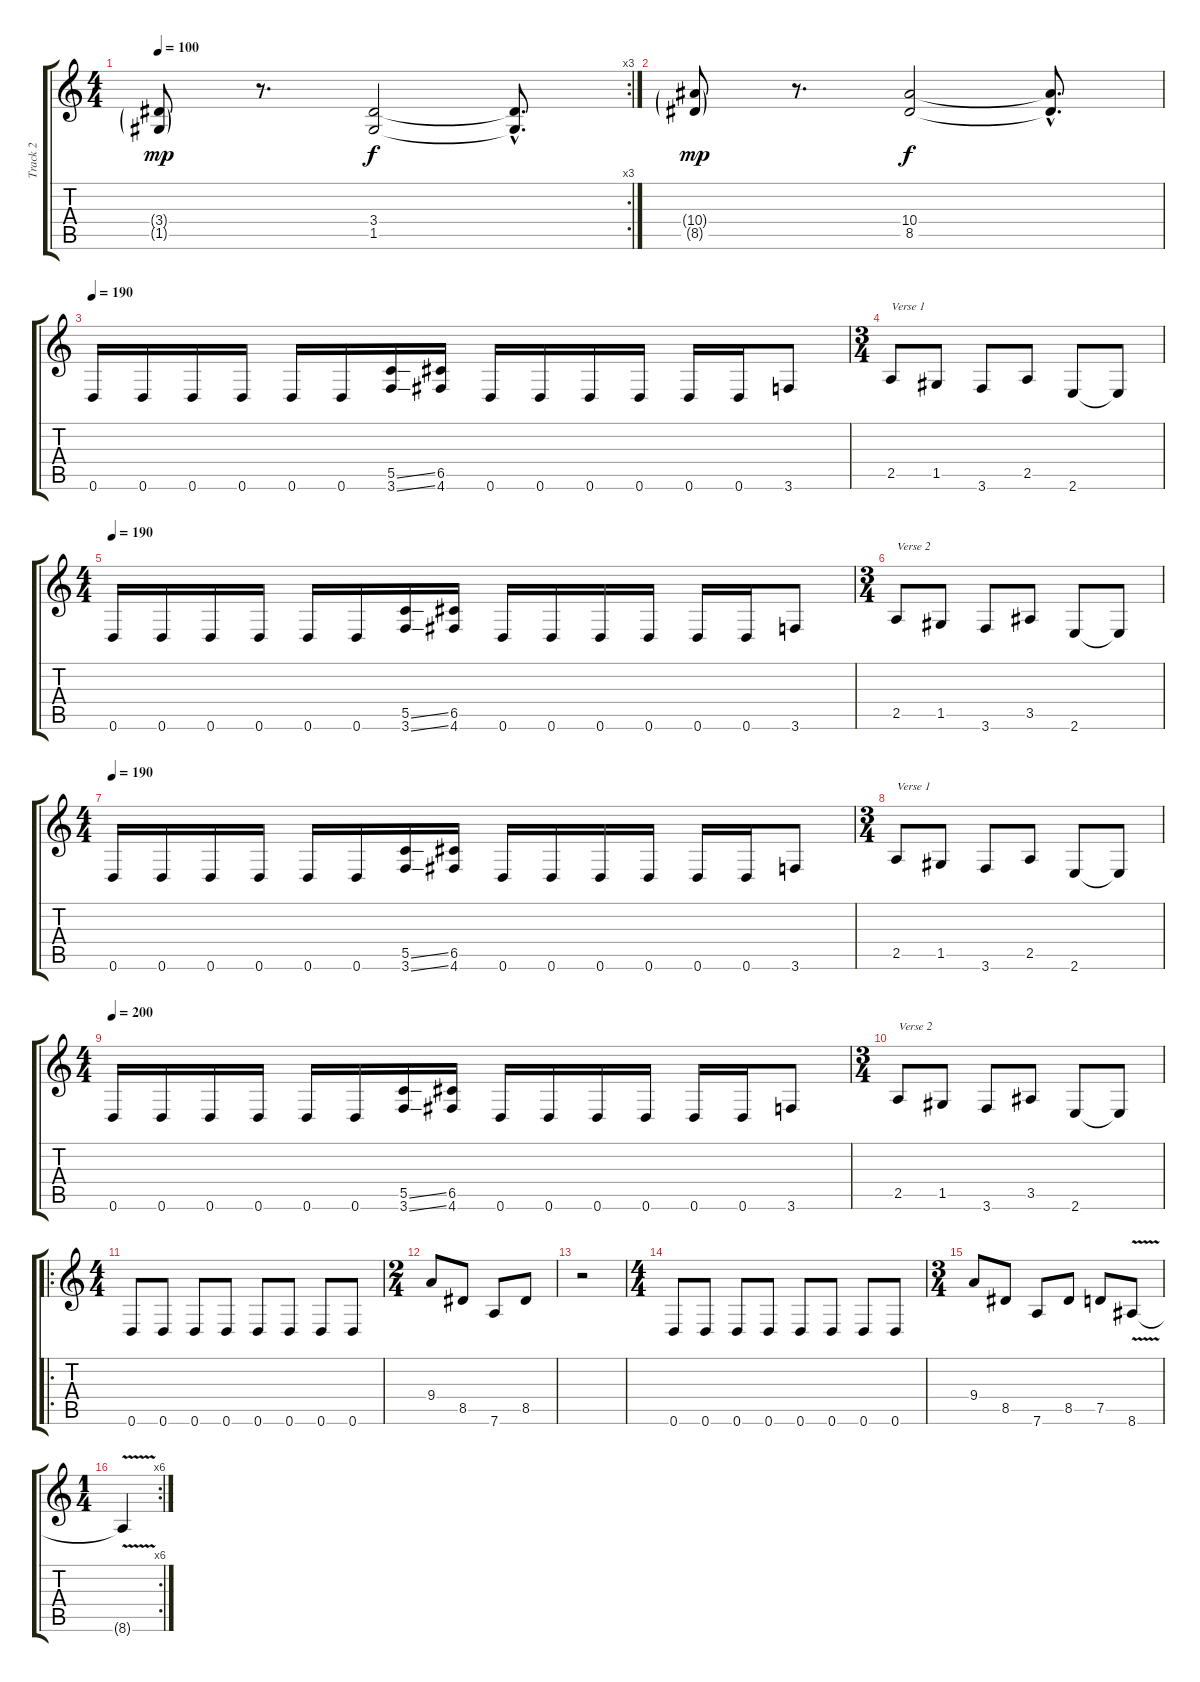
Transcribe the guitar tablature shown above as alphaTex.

\track ("Track 2" "Track 2") {instrument distortionguitar}
\staff {score tabs}
\tuning (D4 A3 F3 C3 G2 D2) {hide}
\rc 3
\ts (4 4)
\tempo 100
\clef g2
\ks c
(3.4{g} 1.5{g}).8{dy mp} r.8{d} (3.4 1.5).2{dy f} (3.4{hac t} 1.5{hac t}).8{d} |
(10.4{g} 8.5{g}).8{dy mp} r.8{d} (10.4 8.5).2{dy f} (10.4{hac t} 8.5{hac t}).8{d} |
\tempo 190
0.6.16 0.6.16 0.6.16 0.6.16 0.6.16 0.6.16 (5.5{ss} 3.6{ss}).16 (6.5 4.6).16 0.6.16 0.6.16 0.6.16 0.6.16 0.6.16 0.6.16 3.6.8 |
\ts (3 4)
2.5.8{txt "Verse 1"} 1.5.8 3.6.8 2.5.8 2.6.8 2.6{t}.8 |
\ts (4 4)
\tempo 190
0.6.16 0.6.16 0.6.16 0.6.16 0.6.16 0.6.16 (5.5{ss} 3.6{ss}).16 (6.5 4.6).16 0.6.16 0.6.16 0.6.16 0.6.16 0.6.16 0.6.16 3.6.8 |
\ts (3 4)
2.5.8{txt "Verse 2"} 1.5.8 3.6.8 3.5.8 2.6.8 2.6{t}.8 |
\ts (4 4)
\tempo 190
0.6.16 0.6.16 0.6.16 0.6.16 0.6.16 0.6.16 (5.5{ss} 3.6{ss}).16 (6.5 4.6).16 0.6.16 0.6.16 0.6.16 0.6.16 0.6.16 0.6.16 3.6.8 |
\ts (3 4)
2.5.8{txt "Verse 1"} 1.5.8 3.6.8 2.5.8 2.6.8 2.6{t}.8 |
\ts (4 4)
\tempo 200
0.6.16 0.6.16 0.6.16 0.6.16 0.6.16 0.6.16 (5.5{ss} 3.6{ss}).16 (6.5 4.6).16 0.6.16 0.6.16 0.6.16 0.6.16 0.6.16 0.6.16 3.6.8 |
\ts (3 4)
2.5.8{txt "Verse 2"} 1.5.8 3.6.8 3.5.8 2.6.8 2.6{t}.8 |
\ro
\ts (4 4)
0.6.8 0.6.8 0.6.8 0.6.8 0.6.8 0.6.8 0.6.8 0.6.8 |
\ts (2 4)
9.4.8 8.5.8 7.6.8 8.5.8 |
r.2 |
\ts (4 4)
0.6.8 0.6.8 0.6.8 0.6.8 0.6.8 0.6.8 0.6.8 0.6.8 |
\ts (3 4)
9.4.8 8.5.8 7.6.8 8.5.8 7.5.8 8.6{v}.8 |
\rc 6
\ts (1 4)
8.6{t}.4
